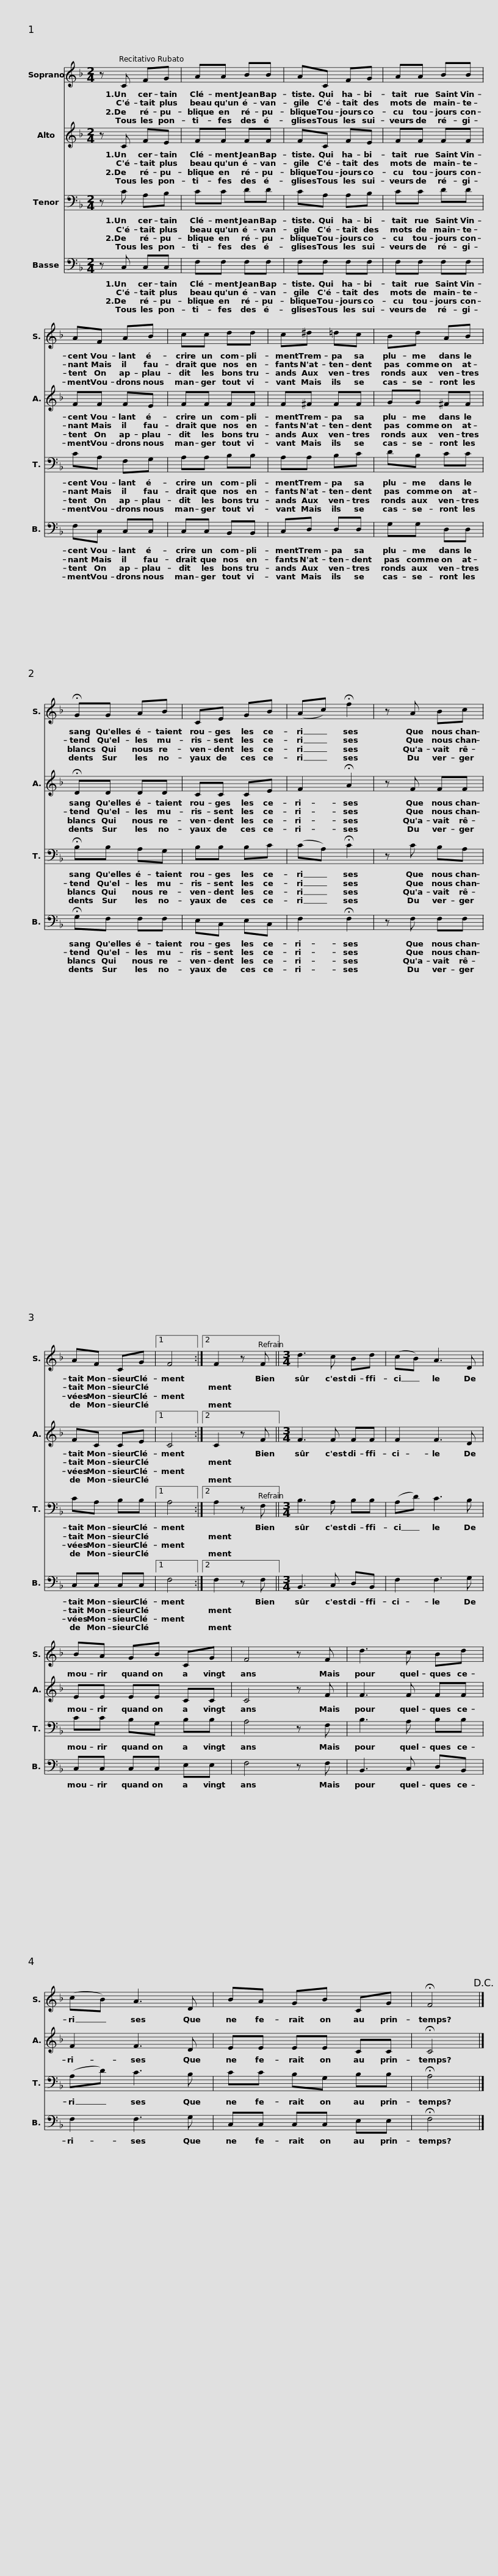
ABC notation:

X:1
%%score 1 2 3 4
L:1/8
M:2/4
I:linebreak $
K:F
V:1 treble
V:2 treble
V:3 bass
V:4 bass
V:1
 z C FG | AA BB | AC FG | AA BB | AF AB | %5
 cc dd |$ c^d =dc | Bd AB | !fermata!GG AB | CE GB | %10
 (Ac) !fermata!f2 | z A Bc | AF CG |1 F4 :|2$ F2 z F || %15
[M:3/4] d3 c Bd | (cB) A3 D | BA GB CG | F4 z F | d3 c Bd | %20
 (cB) A3 D | BA GB CG | !fermata!F4!D.C.! |] %23
V:2
 z C FE | FF FF | FC FE | FF FF | FF FE | %5
 FF FF |$ F^F FF | GG ^FF | !fermata!DD DD | CC CE | %10
 F2 !fermata!A2 | z F FF | FC CE |1 C4 :|2$ C2 z F || %15
[M:3/4] F3 F FF | F2 F3 D | EE EE CC | C4 z F | F3 F FF | %20
 F2 F3 D | EE EE CC | !fermata!C4 |] %23
V:3
 z C A,B, | CC DD | CA, A,B, | CC DD | CA, F,G, | %5
 A,A, B,B, |$ A,A, B,C | DB, CC | !fermata!B,B, A,G, | B,B, B,C | %10
 (CA,) !fermata!C2 | z C B,A, | CA, B,B, |1 A,4 :|2$ A,2 z F, || %15
[M:3/4] B,3 A, B,B, | (A,D) C3 B, | CC B,G, B,B, | A,4 z F, | B,3 A, B,B, | %20
 (A,D) C3 B, | CC B,G, B,B, | !fermata!A,4 |] %23
V:4
 z C, C,C, | F,F, F,F, | F,F, F,F, | F,F, F,F, | F,C, C,C, | %5
 C,C, B,,B,, |$ C,D, D,D, | G,G, D,D, | !fermata!G,F, F,F, | E,C, E,C, | %10
 F,2 !fermata!F,2 | z F, F,F, | C,C, C,C, |1 F,4 :|2$ F,2 z F, || %15
[M:3/4] B,,3 C, D,B,, | F,2 F,3 G, | C,C, C,C, E,E, | F,4 z F, | B,,3 C, D,B,, | %20
 F,2 F,3 G, | C,C, C,C, E,E, | !fermata!F,4 |] %23
